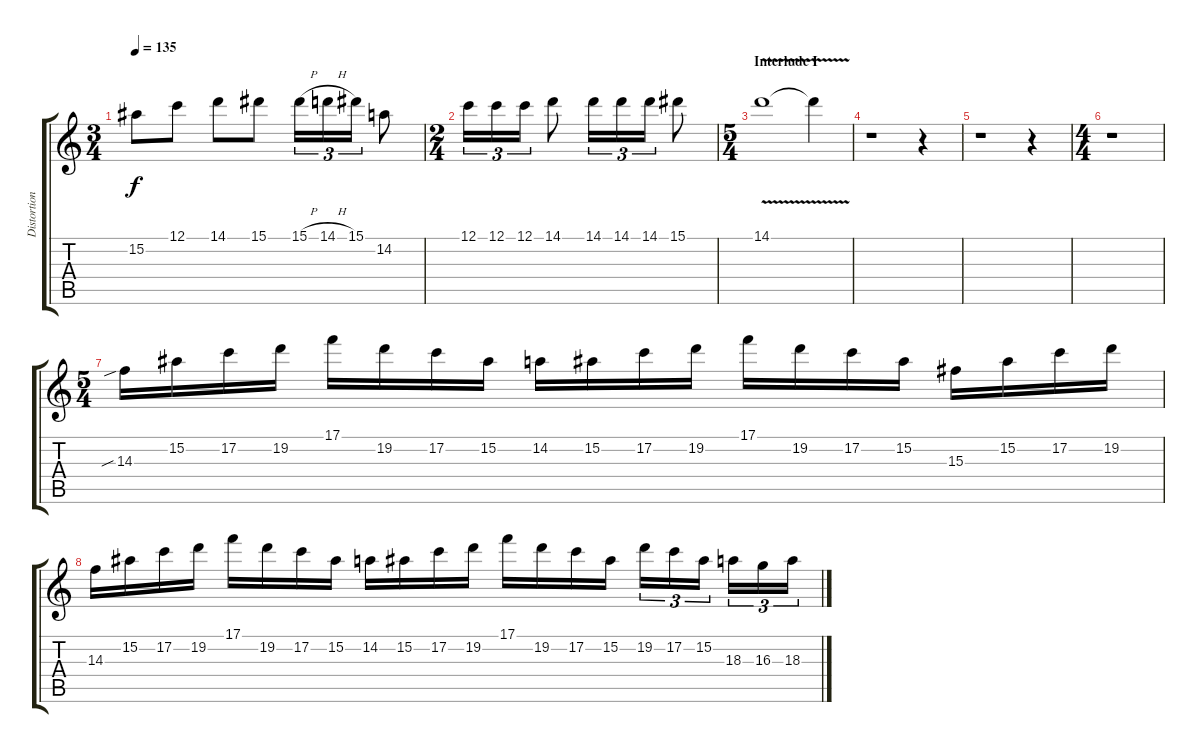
\track ("Distortion Guitar I" "Distortion") {instrument distortionguitar}
\staff {score tabs}
\tuning (C4 G3 Eb3 Bb2 F2 C2) {hide}
\ts (3 4)
\tempo 135
\clef g2
\ks c
15.2.8{dy f} 12.1.8 14.1.8 15.1.8 15.1{h}.16{tu (3 2)} 14.1{h}.16{tu (3 2)} 15.1.16{tu (3 2)} 14.2.8 |
\ts (2 4)
12.1.16{tu (3 2)} 12.1.16{tu (3 2)} 12.1.16{tu (3 2)} 14.1.8 14.1.16{tu (3 2)} 14.1.16{tu (3 2)} 14.1.16{tu (3 2)} 15.1.8 |
\ts (5 4)
\section ("" "Interlude I")
14.1{v}.1{volume 0} 14.1{t}.4 |
r.1{volume 13} r.4 |
r.1 r.4 |
\ts (4 4)
r.1 |
\ts (5 4)
14.3{sib}.16 15.2.16 17.2.16 19.2.16 17.1.16 19.2.16 17.2.16 15.2.16 14.2.16 15.2.16 17.2.16 19.2.16 17.1.16 19.2.16 17.2.16 15.2.16 15.3.16 15.2.16 17.2.16 19.2.16 |
14.3.16 15.2.16 17.2.16 19.2.16 17.1.16 19.2.16 17.2.16 15.2.16 14.2.16 15.2.16 17.2.16 19.2.16 17.1.16 19.2.16 17.2.16 15.2.16 19.2.16{tu (3 2)} 17.2.16{tu (3 2)} 15.2.16{tu (3 2)} 18.3.16{tu (3 2)} 16.3.16{tu (3 2)} 18.3.16{tu (3 2)}
